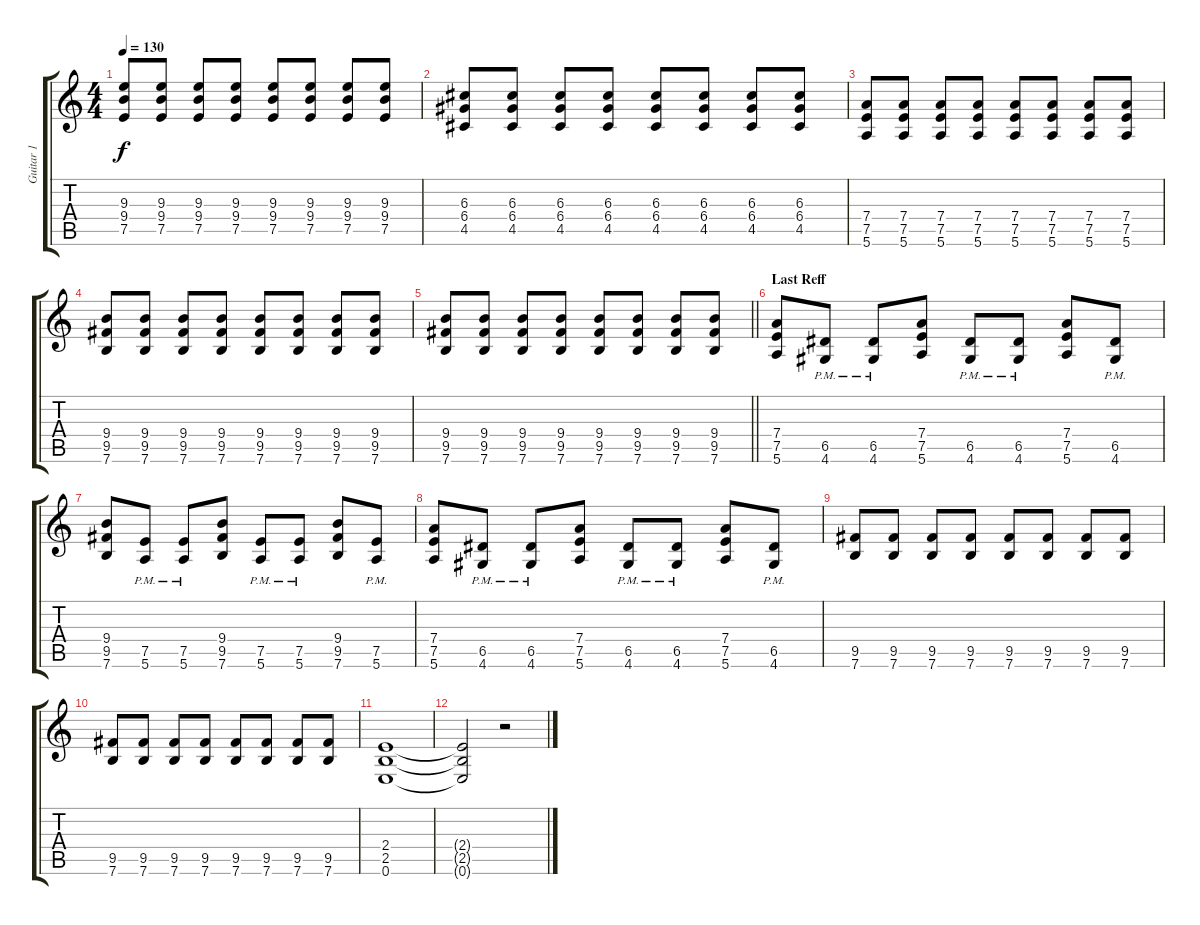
\track ("Guitar 1" "Guitar 1") {instrument overdrivenguitar}
\staff {score tabs}
\tuning (E4 B3 G3 D3 A2 E2) {hide}
\ts (4 4)
\tempo 130
\clef g2
\ks c
(9.3 9.4 7.5).8{dy f} (9.3 9.4 7.5).8 (9.3 9.4 7.5).8 (9.3 9.4 7.5).8 (9.3 9.4 7.5).8 (9.3 9.4 7.5).8 (9.3 9.4 7.5).8 (9.3 9.4 7.5).8 |
(6.3 6.4 4.5).8 (6.3 6.4 4.5).8 (6.3 6.4 4.5).8 (6.3 6.4 4.5).8 (6.3 6.4 4.5).8 (6.3 6.4 4.5).8 (6.3 6.4 4.5).8 (6.3 6.4 4.5).8 |
(7.4 7.5 5.6).8 (7.4 7.5 5.6).8 (7.4 7.5 5.6).8 (7.4 7.5 5.6).8 (7.4 7.5 5.6).8 (7.4 7.5 5.6).8 (7.4 7.5 5.6).8 (7.4 7.5 5.6).8 |
(9.4 9.5 7.6).8 (9.4 9.5 7.6).8 (9.4 9.5 7.6).8 (9.4 9.5 7.6).8 (9.4 9.5 7.6).8 (9.4 9.5 7.6).8 (9.4 9.5 7.6).8 (9.4 9.5 7.6).8 |
\barLineRight lightlight
(9.4 9.5 7.6).8 (9.4 9.5 7.6).8 (9.4 9.5 7.6).8 (9.4 9.5 7.6).8 (9.4 9.5 7.6).8 (9.4 9.5 7.6).8 (9.4 9.5 7.6).8 (9.4 9.5 7.6).8 |
\section ("" "Last Reff")
(7.4 7.5 5.6).8 (6.5{pm} 4.6{pm}).8 (6.5{pm} 4.6{pm}).8 (7.4 7.5 5.6).8 (6.5{pm} 4.6{pm}).8 (6.5{pm} 4.6{pm}).8 (7.4 7.5 5.6).8 (6.5{pm} 4.6{pm}).8 |
(9.4 9.5 7.6).8 (7.5{pm} 5.6{pm}).8 (7.5{pm} 5.6{pm}).8 (9.4 9.5 7.6).8 (7.5{pm} 5.6{pm}).8 (7.5{pm} 5.6{pm}).8 (9.4 9.5 7.6).8 (7.5{pm} 5.6{pm}).8 |
(7.4 7.5 5.6).8 (6.5{pm} 4.6{pm}).8 (6.5{pm} 4.6{pm}).8 (7.4 7.5 5.6).8 (6.5{pm} 4.6{pm}).8 (6.5{pm} 4.6{pm}).8 (7.4 7.5 5.6).8 (6.5{pm} 4.6{pm}).8 |
(9.5 7.6).8 (9.5 7.6).8 (9.5 7.6).8 (9.5 7.6).8 (9.5 7.6).8 (9.5 7.6).8 (9.5 7.6).8 (9.5 7.6).8 |
(9.5 7.6).8 (9.5 7.6).8 (9.5 7.6).8 (9.5 7.6).8 (9.5 7.6).8 (9.5 7.6).8 (9.5 7.6).8 (9.5 7.6).8 |
(2.4 2.5 0.6).1 |
(2.4{t} 2.5{t} 0.6{t}).2 r.2
